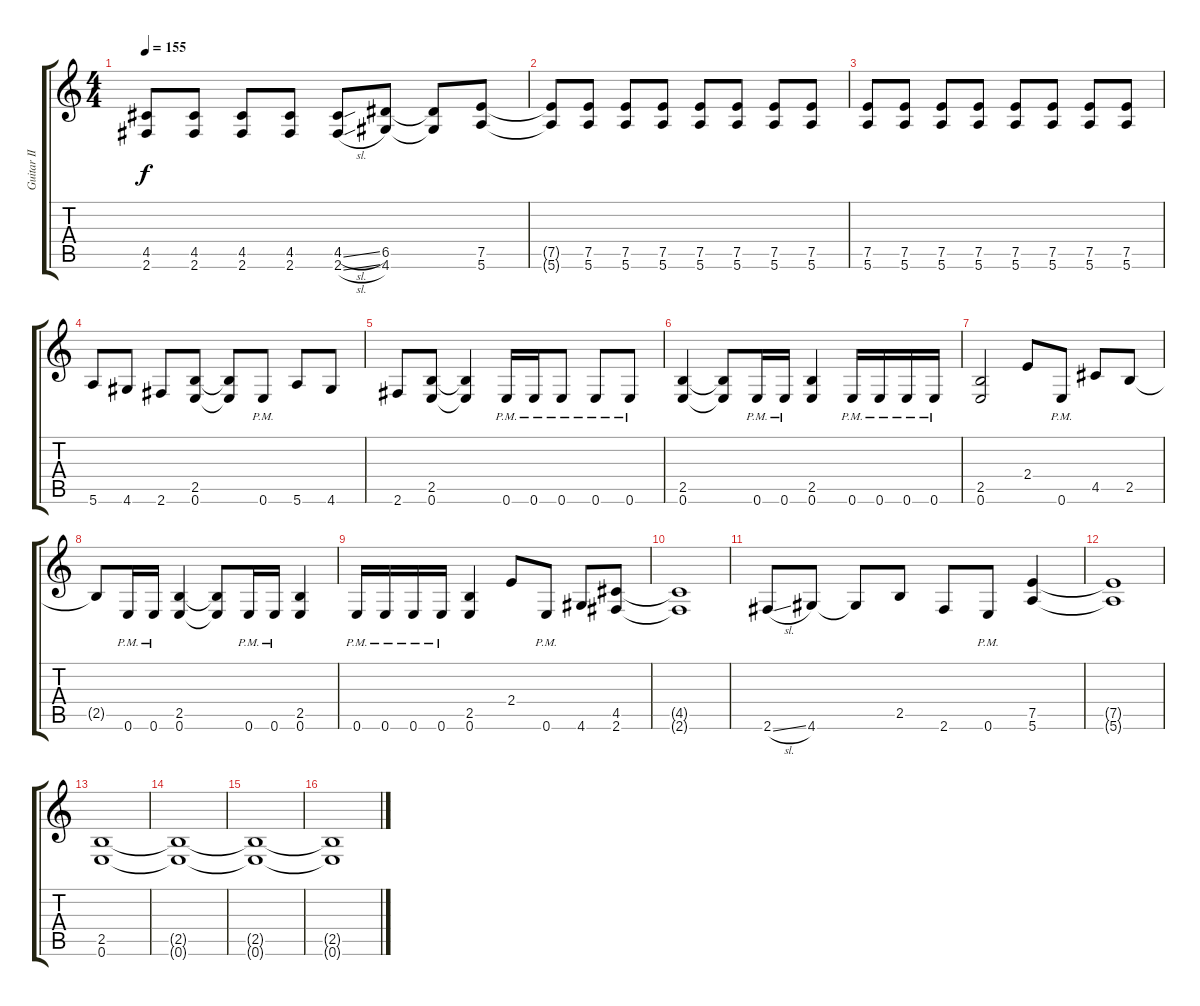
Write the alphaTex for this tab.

\track ("Guitar II" "Guitar II") {instrument overdrivenguitar}
\staff {score tabs}
\tuning (E4 B3 G3 D3 A2 E2) {hide}
\ts (4 4)
\tempo 155
\clef g2
\ks c
(4.5 2.6).8{dy f} (4.5 2.6).8 (4.5 2.6).8 (4.5 2.6).8 (4.5{sl} 2.6{sl}).8 (6.5 4.6).8 (6.5{t} 4.6{t}).8 (7.5 5.6).8 |
(7.5{t} 5.6{t}).8 (7.5 5.6).8 (7.5 5.6).8 (7.5 5.6).8 (7.5 5.6).8 (7.5 5.6).8 (7.5 5.6).8 (7.5 5.6).8 |
(7.5 5.6).8 (7.5 5.6).8 (7.5 5.6).8 (7.5 5.6).8 (7.5 5.6).8 (7.5 5.6).8 (7.5 5.6).8 (7.5 5.6).8 |
5.6.8 4.6.8 2.6.8 (2.5 0.6).8 (2.5{t} 0.6{t}).8 0.6{pm}.8 5.6.8 4.6.8 |
2.6.8 (2.5 0.6).8 (2.5{t} 0.6{t}).4 0.6{pm}.16 0.6{pm}.16 0.6{pm}.8 0.6{pm}.8 0.6{pm}.8 |
(2.5 0.6).4 (2.5{t} 0.6{t}).8 0.6{pm}.16 0.6{pm}.16 (2.5 0.6).4 0.6{pm}.16 0.6{pm}.16 0.6{pm}.16 0.6{pm}.16 |
(2.5 0.6).2 2.4.8 0.6{pm}.8 4.5.8 2.5.8 |
2.5{t}.8 0.6{pm}.16 0.6{pm}.16 (2.5 0.6).4 (2.5{t} 0.6{t}).8 0.6{pm}.16 0.6{pm}.16 (2.5 0.6).4 |
0.6{pm}.16 0.6{pm}.16 0.6{pm}.16 0.6{pm}.16 (2.5 0.6).4 2.4.8 0.6{pm}.8 4.6.8 (4.5 2.6).8 |
(4.5{t} 2.6{t}).1 |
2.6{sl}.8 4.6.8 4.6{t}.8 2.5.8 2.6.8 0.6{pm}.8 (7.5 5.6).4 |
(7.5{t} 5.6{t}).1 |
(2.5 0.6).1 |
(2.5{t} 0.6{t}).1 |
(2.5{t} 0.6{t}).1 |
(2.5{t} 0.6{t}).1
